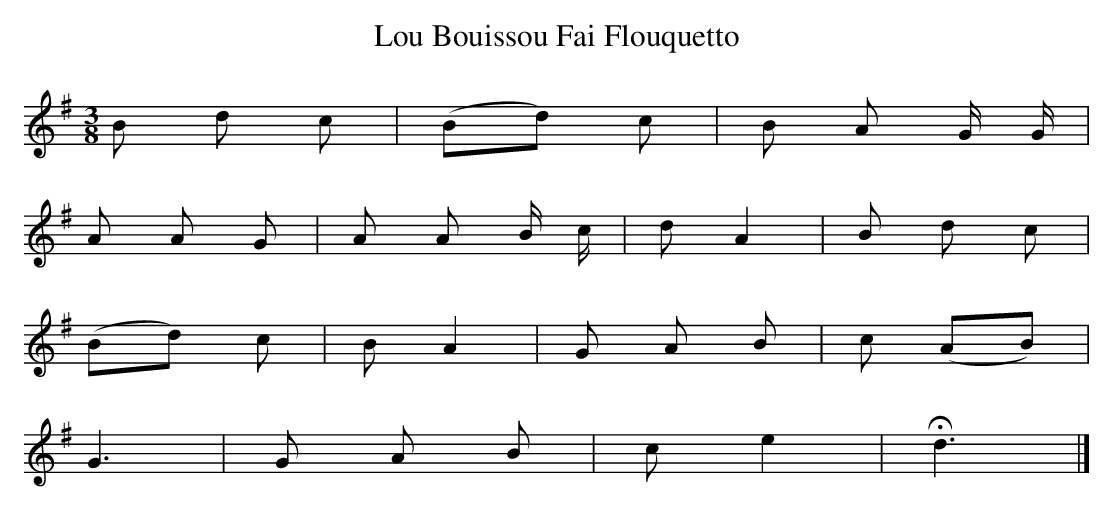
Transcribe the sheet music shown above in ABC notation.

X:1
T:Lou Bouissou Fai Flouquetto
M:3/8
L:1/8
K:G
B d c | (Bd) c | B A G/ G/ |
A A G | A A B/ c/ | d A2 | B d c |
(Bd) c | B A2 | G A B | c (AB) |
G3 | G A B | c e2 | !fermata! d3 |]
